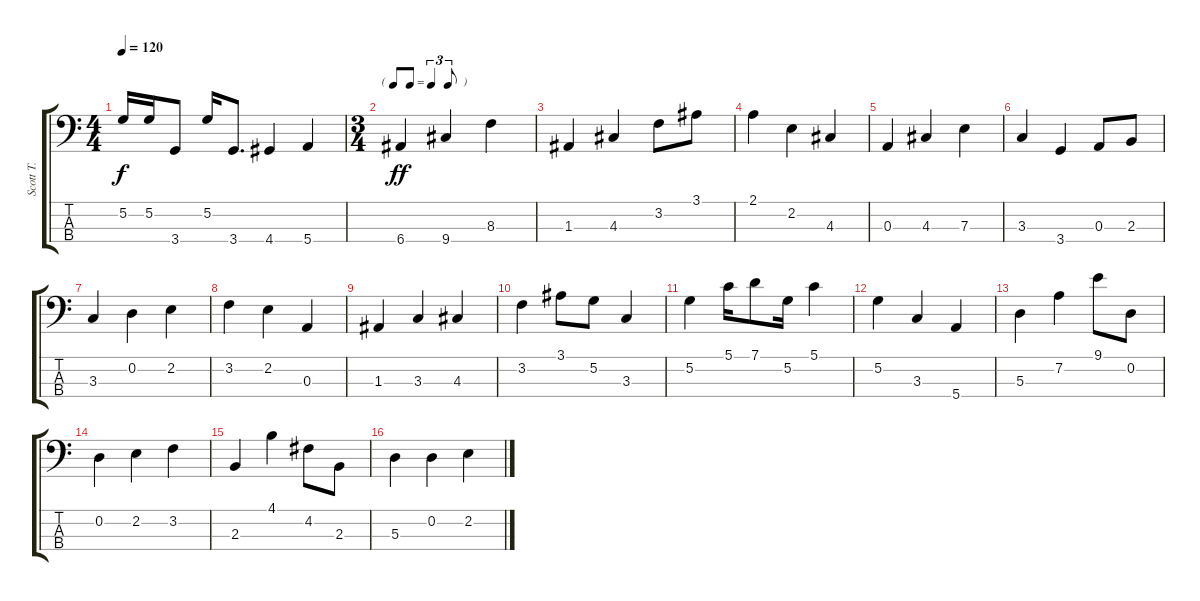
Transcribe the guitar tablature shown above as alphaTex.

\track ("Scott T." "Scott T.") {instrument electricbassfinger}
\staff {score tabs}
\tuning (G2 D2 A1 E1) {hide}
\ts (4 4)
\tempo 120
\clef f4
\ks c
5.2.16{dy f} 5.2.16 3.4.8 5.2.16 3.4.8{d} 4.4.4 5.4.4 |
\ts (3 4)
\tf triplet8th
6.4.4{dy ff} 9.4.4 8.3.4 |
1.3.4 4.3.4 3.2.8 3.1.8 |
2.1.4 2.2.4 4.3.4 |
0.3.4 4.3.4 7.3.4 |
3.3.4 3.4.4 0.3.8 2.3.8 |
3.3.4 0.2.4 2.2.4 |
3.2.4 2.2.4 0.3.4 |
1.3.4 3.3.4 4.3.4 |
3.2.4 3.1.8 5.2.8 3.3.4 |
5.2.4 5.1.16 7.1.8 5.2.16 5.1.4 |
5.2.4 3.3.4 5.4.4 |
5.3.4 7.2.4 9.1.8 0.2.8 |
0.2.4 2.2.4 3.2.4 |
2.3.4 4.1.4 4.2.8 2.3.8 |
5.3.4 0.2.4 2.2.4
